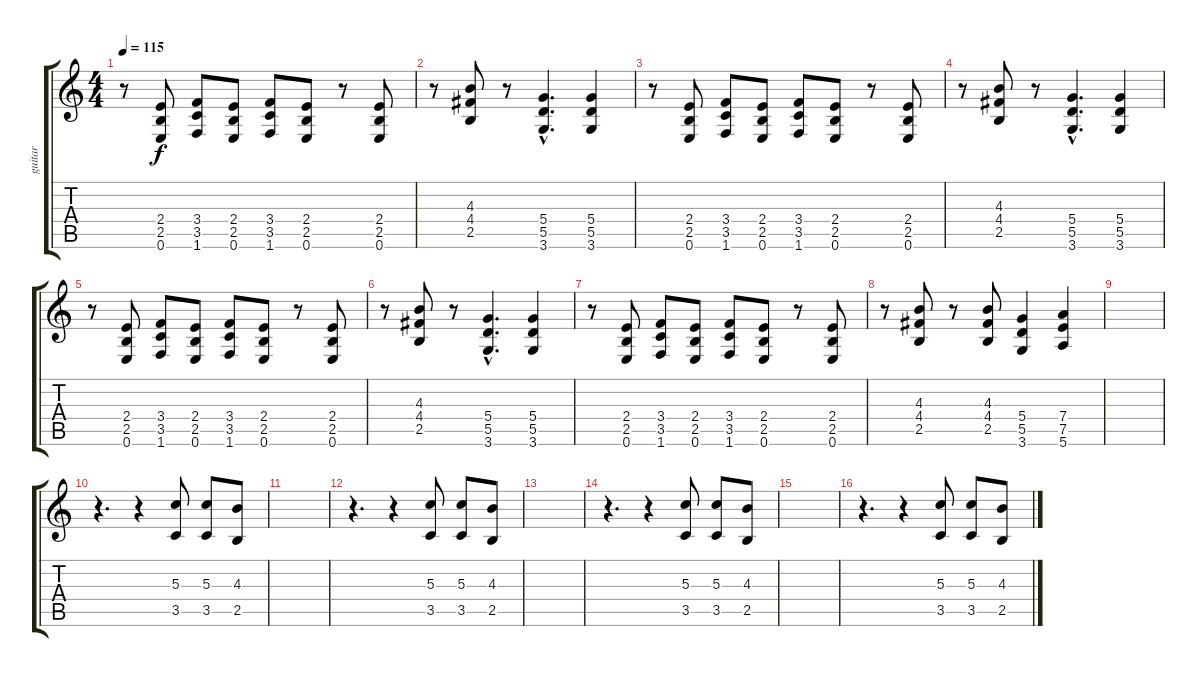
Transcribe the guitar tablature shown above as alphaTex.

\track ("guitar" "guitar") {instrument distortionguitar}
\staff {score tabs}
\tuning (E4 B3 G3 D3 A2 E2) {hide}
\ts (4 4)
\tempo 115
\clef g2
\ks c
r.8{dy f} (2.4 2.5 0.6).8 (3.4 3.5 1.6).8 (2.4 2.5 0.6).8 (3.4 3.5 1.6).8 (2.4 2.5 0.6).8 r.8 (2.4 2.5 0.6).8 |
r.8 (4.3 4.4 2.5).8 r.8 (5.4{hac} 5.5{hac} 3.6{hac}).4{d} (5.4 5.5 3.6).4 |
r.8 (2.4 2.5 0.6).8 (3.4 3.5 1.6).8 (2.4 2.5 0.6).8 (3.4 3.5 1.6).8 (2.4 2.5 0.6).8 r.8 (2.4 2.5 0.6).8 |
r.8 (4.3 4.4 2.5).8 r.8 (5.4{hac} 5.5{hac} 3.6{hac}).4{d} (5.4 5.5 3.6).4 |
r.8 (2.4 2.5 0.6).8 (3.4 3.5 1.6).8 (2.4 2.5 0.6).8 (3.4 3.5 1.6).8 (2.4 2.5 0.6).8 r.8 (2.4 2.5 0.6).8 |
r.8 (4.3 4.4 2.5).8 r.8 (5.4{hac} 5.5{hac} 3.6{hac}).4{d} (5.4 5.5 3.6).4 |
r.8 (2.4 2.5 0.6).8 (3.4 3.5 1.6).8 (2.4 2.5 0.6).8 (3.4 3.5 1.6).8 (2.4 2.5 0.6).8 r.8 (2.4 2.5 0.6).8 |
r.8 (4.3 4.4 2.5).8 r.8 (4.3 4.4 2.5).8 (5.4 5.5 3.6).4 (7.4 7.5 5.6).4 |
|
r.4{d} r.4 (5.3 3.5).8 (5.3 3.5).8 (4.3 2.5).8 |
|
r.4{d} r.4 (5.3 3.5).8 (5.3 3.5).8 (4.3 2.5).8 |
|
r.4{d} r.4 (5.3 3.5).8 (5.3 3.5).8 (4.3 2.5).8 |
|
r.4{d} r.4 (5.3 3.5).8 (5.3 3.5).8 (4.3 2.5).8
